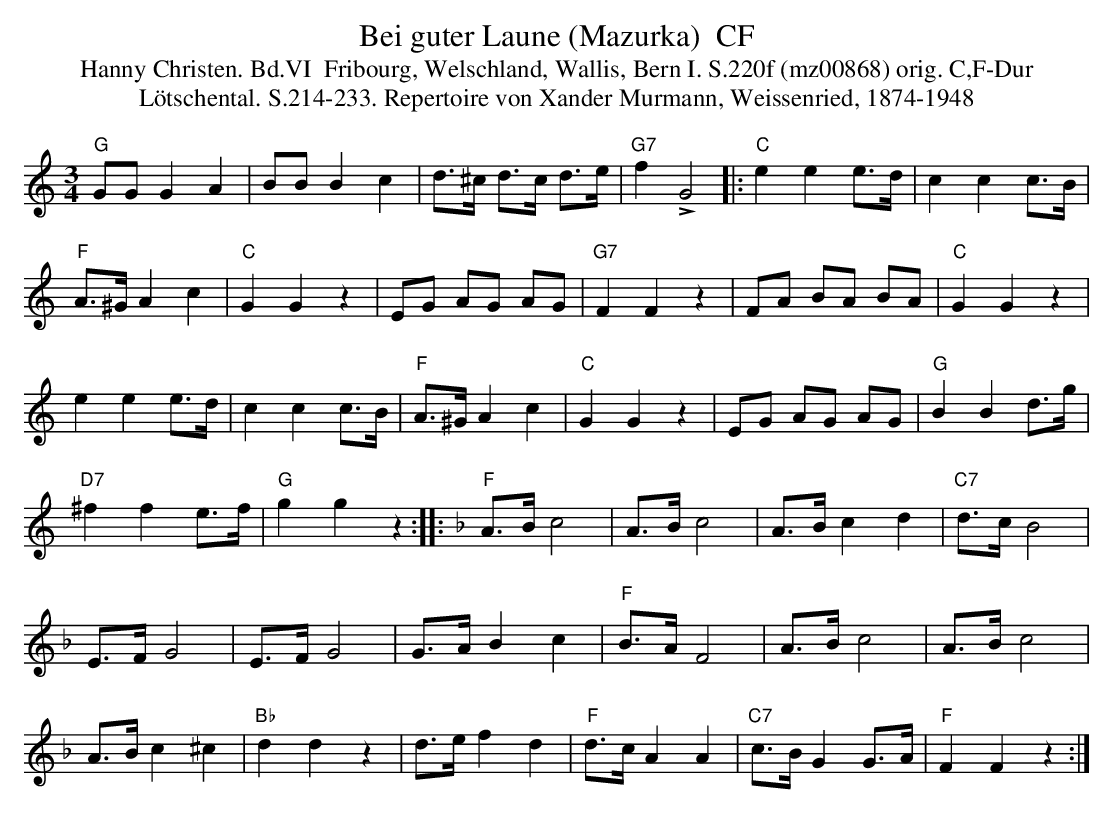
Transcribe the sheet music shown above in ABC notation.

X:1
T:Bei guter Laune (Mazurka)  CF
T:Hanny Christen. Bd.VI  Fribourg, Welschland, Wallis, Bern I. S.220f (mz00868) orig. C,F-Dur
T:L\"otschental. S.214-233. Repertoire von Xander Murmann, Weissenried, 1874-1948
M:3/4
L:1/8
K:C %%MIDI gchordon
"G"GGG2A2 | BBB2c2 | d>^c d>c d>e | "G7"f2!>!G4 |: "C"e2e2e>d | c2c2c>B |
"F"A>^GA2c2 | "C"G2G2z2 | EG AG AG | "G7"F2F2z2 | FA BA BA | "C"G2G2z2 |
e2e2e>d | c2c2c>B | "F"A>^GA2c2 | "C"G2G2z2 | EG AG AG | "G"B2B2d>g |
"D7"^f2f2e>f | "G"g2g2z2 :: [K:F] "F"A>Bc4 | A>Bc4 | A>Bc2d2 | "C7"d>cB4 |
E>FG4 | E>FG4 | G>AB2c2 | "F"B>AF4 | A>Bc4 | A>Bc4 |
A>Bc2^c2 | "Bb"d2d2z2 | d>e f2d2 | "F"d>cA2A2 | "C7"c>BG2G>A | "F"F2F2z2 :|
